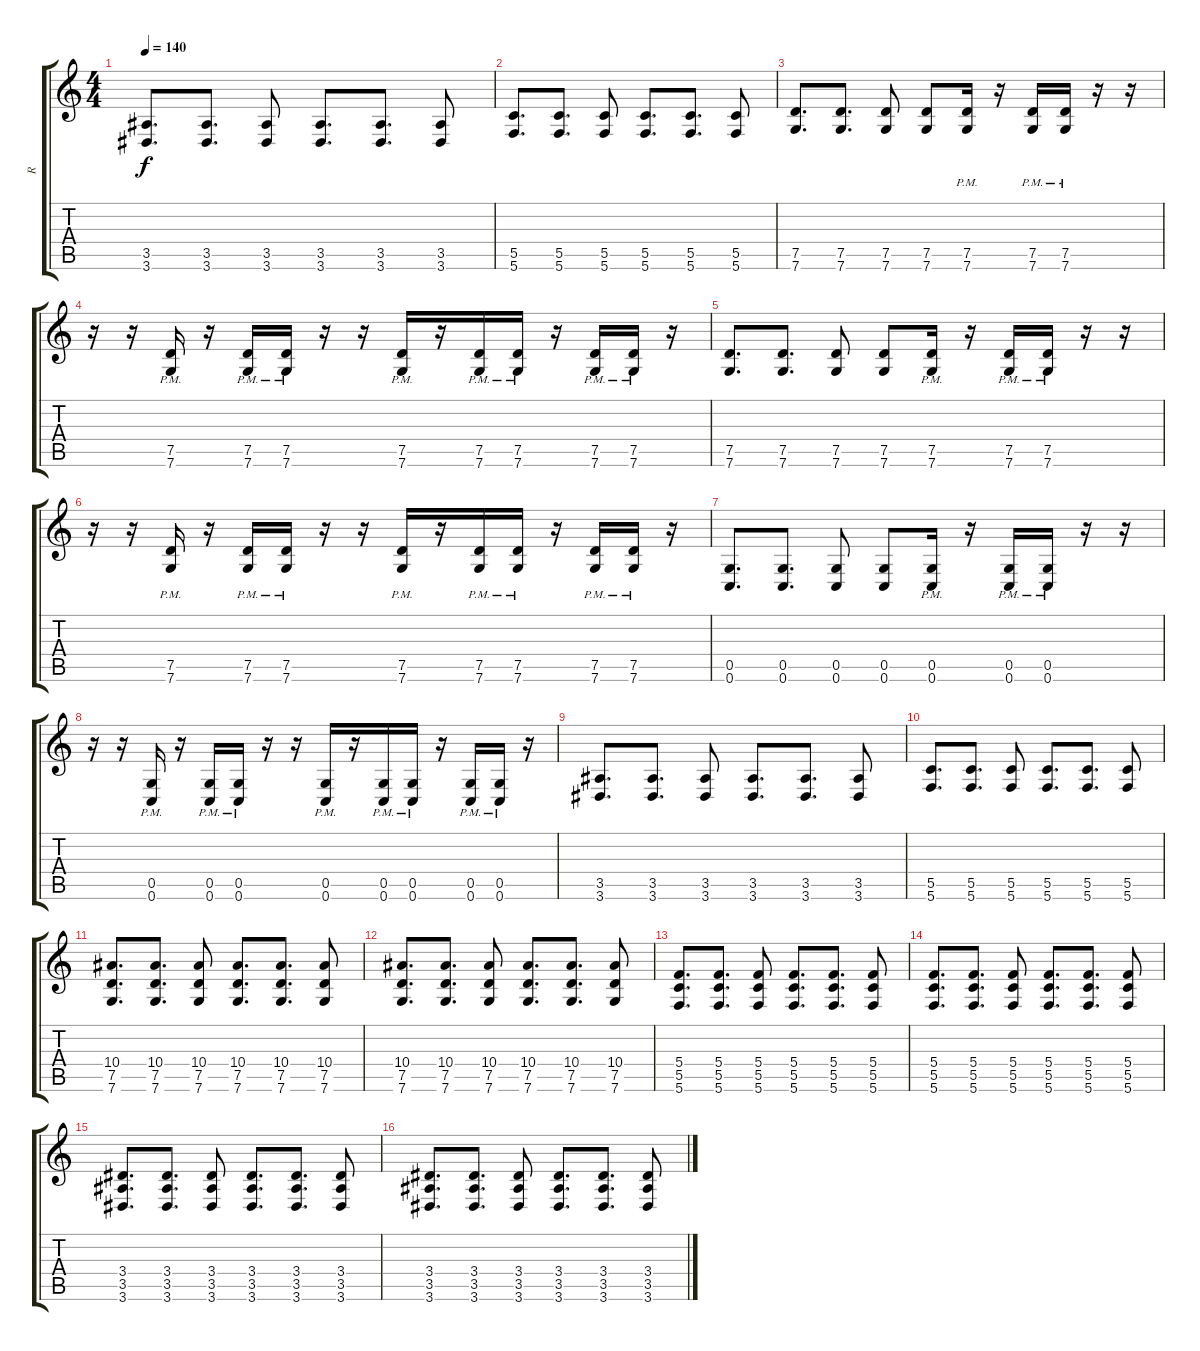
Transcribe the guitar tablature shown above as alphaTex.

\track ("R" "R") {instrument distortionguitar}
\staff {score tabs}
\tuning (D4 A3 F3 C3 G2 C2) {hide}
\ts (4 4)
\tempo 140
\clef g2
\ks c
(3.5 3.6).8{d dy f} (3.5 3.6).8{d} (3.5 3.6).8 (3.5 3.6).8{d} (3.5 3.6).8{d} (3.5 3.6).8 |
(5.5 5.6).8{d} (5.5 5.6).8{d} (5.5 5.6).8 (5.5 5.6).8{d} (5.5 5.6).8{d} (5.5 5.6).8 |
(7.5 7.6).8{d} (7.5 7.6).8{d} (7.5 7.6).8 (7.5 7.6).8 (7.5{pm} 7.6{pm}).16 r.16 (7.5{pm} 7.6{pm}).16 (7.5{pm} 7.6{pm}).16 r.16 r.16 |
r.16 r.16 (7.5{pm} 7.6{pm}).16 r.16 (7.5{pm} 7.6{pm}).16 (7.5{pm} 7.6{pm}).16 r.16 r.16 (7.5{pm} 7.6{pm}).16 r.16 (7.5{pm} 7.6{pm}).16 (7.5{pm} 7.6{pm}).16 r.16 (7.5{pm} 7.6{pm}).16 (7.5{pm} 7.6{pm}).16 r.16 |
(7.5 7.6).8{d} (7.5 7.6).8{d} (7.5 7.6).8 (7.5 7.6).8 (7.5{pm} 7.6{pm}).16 r.16 (7.5{pm} 7.6{pm}).16 (7.5{pm} 7.6{pm}).16 r.16 r.16 |
r.16 r.16 (7.5{pm} 7.6{pm}).16 r.16 (7.5{pm} 7.6{pm}).16 (7.5{pm} 7.6{pm}).16 r.16 r.16 (7.5{pm} 7.6{pm}).16 r.16 (7.5{pm} 7.6{pm}).16 (7.5{pm} 7.6{pm}).16 r.16 (7.5{pm} 7.6{pm}).16 (7.5{pm} 7.6{pm}).16 r.16 |
(0.5 0.6).8{d} (0.5 0.6).8{d} (0.5 0.6).8 (0.5 0.6).8 (0.5{pm} 0.6{pm}).16 r.16 (0.5{pm} 0.6{pm}).16 (0.5{pm} 0.6{pm}).16 r.16 r.16 |
r.16 r.16 (0.5{pm} 0.6{pm}).16 r.16 (0.5{pm} 0.6{pm}).16 (0.5{pm} 0.6{pm}).16 r.16 r.16 (0.5{pm} 0.6{pm}).16 r.16 (0.5{pm} 0.6{pm}).16 (0.5{pm} 0.6{pm}).16 r.16 (0.5{pm} 0.6{pm}).16 (0.5{pm} 0.6{pm}).16 r.16 |
(3.5 3.6).8{d} (3.5 3.6).8{d} (3.5 3.6).8 (3.5 3.6).8{d} (3.5 3.6).8{d} (3.5 3.6).8 |
(5.5 5.6).8{d} (5.5 5.6).8{d} (5.5 5.6).8 (5.5 5.6).8{d} (5.5 5.6).8{d} (5.5 5.6).8 |
(10.4 7.5 7.6).8{d} (10.4 7.5 7.6).8{d} (10.4 7.5 7.6).8 (10.4 7.5 7.6).8{d} (10.4 7.5 7.6).8{d} (10.4 7.5 7.6).8 |
(10.4 7.5 7.6).8{d} (10.4 7.5 7.6).8{d} (10.4 7.5 7.6).8 (10.4 7.5 7.6).8{d} (10.4 7.5 7.6).8{d} (10.4 7.5 7.6).8 |
(5.4 5.5 5.6).8{d} (5.4 5.5 5.6).8{d} (5.4 5.5 5.6).8 (5.4 5.5 5.6).8{d} (5.4 5.5 5.6).8{d} (5.4 5.5 5.6).8 |
(5.4 5.5 5.6).8{d} (5.4 5.5 5.6).8{d} (5.4 5.5 5.6).8 (5.4 5.5 5.6).8{d} (5.4 5.5 5.6).8{d} (5.4 5.5 5.6).8 |
(3.4 3.5 3.6).8{d} (3.4 3.5 3.6).8{d} (3.4 3.5 3.6).8 (3.4 3.5 3.6).8{d} (3.4 3.5 3.6).8{d} (3.4 3.5 3.6).8 |
(3.4 3.5 3.6).8{d} (3.4 3.5 3.6).8{d} (3.4 3.5 3.6).8 (3.4 3.5 3.6).8{d} (3.4 3.5 3.6).8{d} (3.4 3.5 3.6).8
